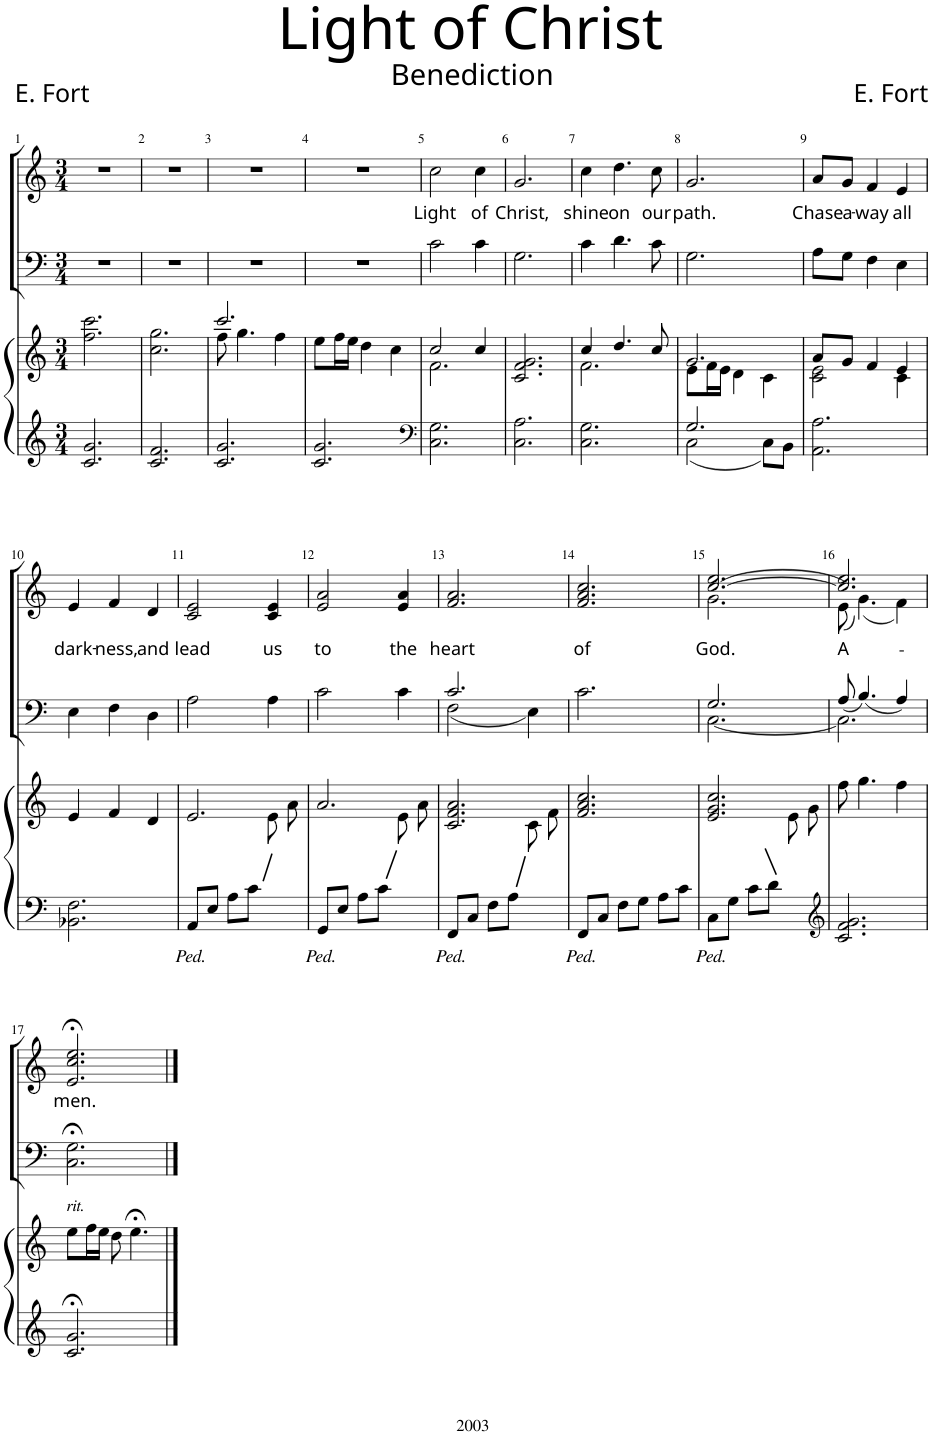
**kern	**text	**kern	**kern	**kern	**text
*part3	*part3	*part3	*part2	*part1	*part1
*staff4	*staff4	*staff3	*staff2	*staff1	*staff1
*I"Piano	*	*	*I"Men	*I"Women	*
*I'Pno	*	*	*	*	*
*clefG2	*	*clefG2	*clefF4	*clefG2	*
*k[]	*	*k[]	*k[]	*k[]	*
*M3/4	*	*M3/4	*M3/4	*M3/4	*
=1	=1	=1	=1	=1	=1
2.c/ 2.g/	.	2.ff\ 2.ccc\	2.r	2.r	.
=2	=2	=2	=2	=2	=2
2.c/ 2.f/	.	2.cc\ 2.gg\	2.r	2.r	.
=3	=3	=3	=3	=3	=3
*	*	*^	*	*	*
2.c/ 2.g/	.	2.ccc/	8ff\	2.r	2.r	.
.	.	.	4.gg\	.	.	.
.	.	.	4ff\	.	.	.
*	*	*v	*v	*	*	*
=4	=4	=4	=4	=4	=4
2.c/ 2.g/	.	8ee\L	2.r	2.r	.
.	.	16ff\L	.	.	.
.	.	16ee\JJ	.	.	.
.	.	4dd\	.	.	.
.	.	4cc\	.	.	.
=5	=5	=5	=5	=5	=5
*clefF4	*	*	*	*	*
*	*	*^	*	*	*
!	!	!	!	!	!	!LO:LY:b
2.C\ 2.G\	.	2cc/	2.f\	2c\	2cc\	Light
!	!	!	!	!	!	!LO:LY:b
.	.	4cc/	.	4c\	4cc\	of
*	*	*v	*v	*	*	*
=6	=6	=6	=6	=6	=6
!	!	!	!	!	!LO:LY:b
2.C\ 2.A\	.	2.c/ 2.f/ 2.g/	2.G\	2.g/	Christ,
=7	=7	=7	=7	=7	=7
*	*	*^	*	*	*
!	!	!	!	!	!	!LO:LY:b
2.C\ 2.G\	.	4cc/	2.f\	4c\	4cc\	shine
!	!	!	!	!	!	!LO:LY:b
.	.	4.dd/	.	4.d\	4.dd\	on
!	!	!	!	!	!	!LO:LY:b
.	.	8cc/	.	8c\	8cc\	our
=8	=8	=8	=8	=8	=8	=8
*^	*	*	*	*	*	*
!	!	!	!	!	!	!	!LO:LY:b
2.G/	2C\	.	2.g/	8e\L	2.G\	2.g/	path.
.	.	.	.	16f\L	.	.	.
.	.	.	.	16e\JJ	.	.	.
.	.	.	.	4d\	.	.	.
.	8C\L	.	.	4c\	.	.	.
.	8BB\J	.	.	.	.	.	.
=9	=9	=9	=9	=9	=9	=9	=9
!	!	!	!	!	!	!	!LO:LY:b
*v	*v	*	*	*	*	*	*
2.AA\ 2.A\	.	8a/L	2c\ 2e\	8A\L	8a/L	Chase
!	!	!	!	!	!	!LO:LY:b
.	.	8g/J	.	8G\J	8g/J	a-
!	!	!	!	!	!	!LO:LY:b
.	.	4f/	.	4F\	4f/	-way
!	!	!	!	!	!	!LO:LY:b
.	.	4e/	4c\	4E\	4e/	all
!!LO:LB:g=z
=10	=10	=10	=10	=10	=10	=10
!	!	!	!	!	!	!LO:LY:b
*	*	*v	*v	*	*	*
2.BB-X\ 2.F\	.	4e/	4E\	4e/	dark-
!	!	!	!	!	!LO:LY:b
.	.	4f/	4F\	4f/	-ness,
!	!	!	!	!	!LO:LY:b
.	.	4d/	4D\	4d/	and
=11	=11	=11	=11	=11	=11
!	!LO:LY:b	!	!	!	!LO:LY:b
*	*	*^	*	*	*
8AA/L	Ped.	2.e/	2ryy	2A\	2c/ 2e/	lead
8E/J	.	.	.	.	.	.
8A\L	.	.	.	.	.	.
8c\J	.	.	.	.	.	.
!	!	!	!	!	!	!LO:LY:b
4ryy	.	.	8e\	4A\	4c/ 4e/	us
.	.	.	8a\	.	.	.
=12	=12	=12	=12	=12	=12	=12
!	!LO:LY:b	!	!	!	!	!LO:LY:b
8GG/L	Ped.	2.a/	2ryy	2c\	2e/ 2a/	to
8E/J	.	.	.	.	.	.
8A\L	.	.	.	.	.	.
8c\J	.	.	.	.	.	.
!	!	!	!	!	!	!LO:LY:b
4ryy	.	.	8e\	4c\	4e/ 4a/	the
.	.	.	8a\	.	.	.
=13	=13	=13	=13	=13	=13	=13
!	!LO:LY:b	!	!	!	!	!LO:LY:b
*	*	*	*	*^	*	*
8FF/L	Ped.	2.c/ 2.f/ 2.a/	2ryy	2.c/	(2F\	2.f/ 2.a/	heart
8C/J	.	.	.	.	.	.	.
8F\L	.	.	.	.	.	.	.
8A\J	.	.	.	.	.	.	.
4ryy	.	.	8c\	.	4E\)	.	.
.	.	.	8f\	.	.	.	.
*	*	*	*	*v	*v	*	*
=14	=14	=14	=14	=14	=14	=14
!	!LO:LY:b	!	!	!	!	!LO:LY:b
*	*	*v	*v	*	*	*
8FF/L	Ped.	2.f/ 2.a/ 2.cc/	2.c\	2.f/ 2.a/ 2.cc/	of
8C/J	.	.	.	.	.
8F\L	.	.	.	.	.
8G\J	.	.	.	.	.
8A\L	.	.	.	.	.
8c\J	.	.	.	.	.
=15	=15	=15	=15	=15	=15
!	!LO:LY:b	!	!	!	!LO:LY:b
*	*	*^	*^	*^	*
8C\L	Ped.	2.e/ 2.g/ 2.cc/	2ryy	[2.C\	2.G/	([2.cc/ 2.ee/	2.g\	God.
8G\J	.	.	.	.	.	.	.	.
8c\L	.	.	.	.	.	.	.	.
8d\J	.	.	.	.	.	.	.	.
4ryy	.	.	8e\	.	.	.	.	.
.	.	.	8g\	.	.	.	.	.
*	*	*v	*v	*	*	*	*	*
=16	=16	=16	=16	=16	=16	=16	=16
*clefG2	*	*	*	*	*	*	*
*	*	*^	*	*	*	*	*
!	!	!	!	!	!	!	!	!LO:LY:b
*	*	*v	*v	*	*	*	*	*
2.c/ 2.f/ 2.g/	.	8ff\	2.C\]	(8A/	2.cc/] 2.ee/)	(8e\	A
.	.	4.gg\	.	(4.B/)	.	(4.g\)	.
!	!	!	!	!	!	!	!LO:LY:b
.	.	4ff\	.	4A/)	.	4f\)	-
!!LO:LB:g=z
=17	=17	=17	=17	=17	=17	=17	=17
!	!	!LO:TX:a:i:t=rit.	!	!	!	!	!
!	!	!	!	!	!	!	!LO:LY:b
*	*	*	*v	*v	*	*	*
*	*	*	*	*v	*v	*
2.c/;< 2.g/;<	.	8ee\L	2.C\;< 2.G\;<	2.e/;< 2.cc/;< 2.ee/;<	men.
.	.	16ff\L	.	.	.
.	.	16ee\JJ	.	.	.
.	.	8dd\	.	.	.
.	.	4.ee;<\	.	.	.
==	==	==	==	==	==
*-	*-	*-	*-	*-	*-
